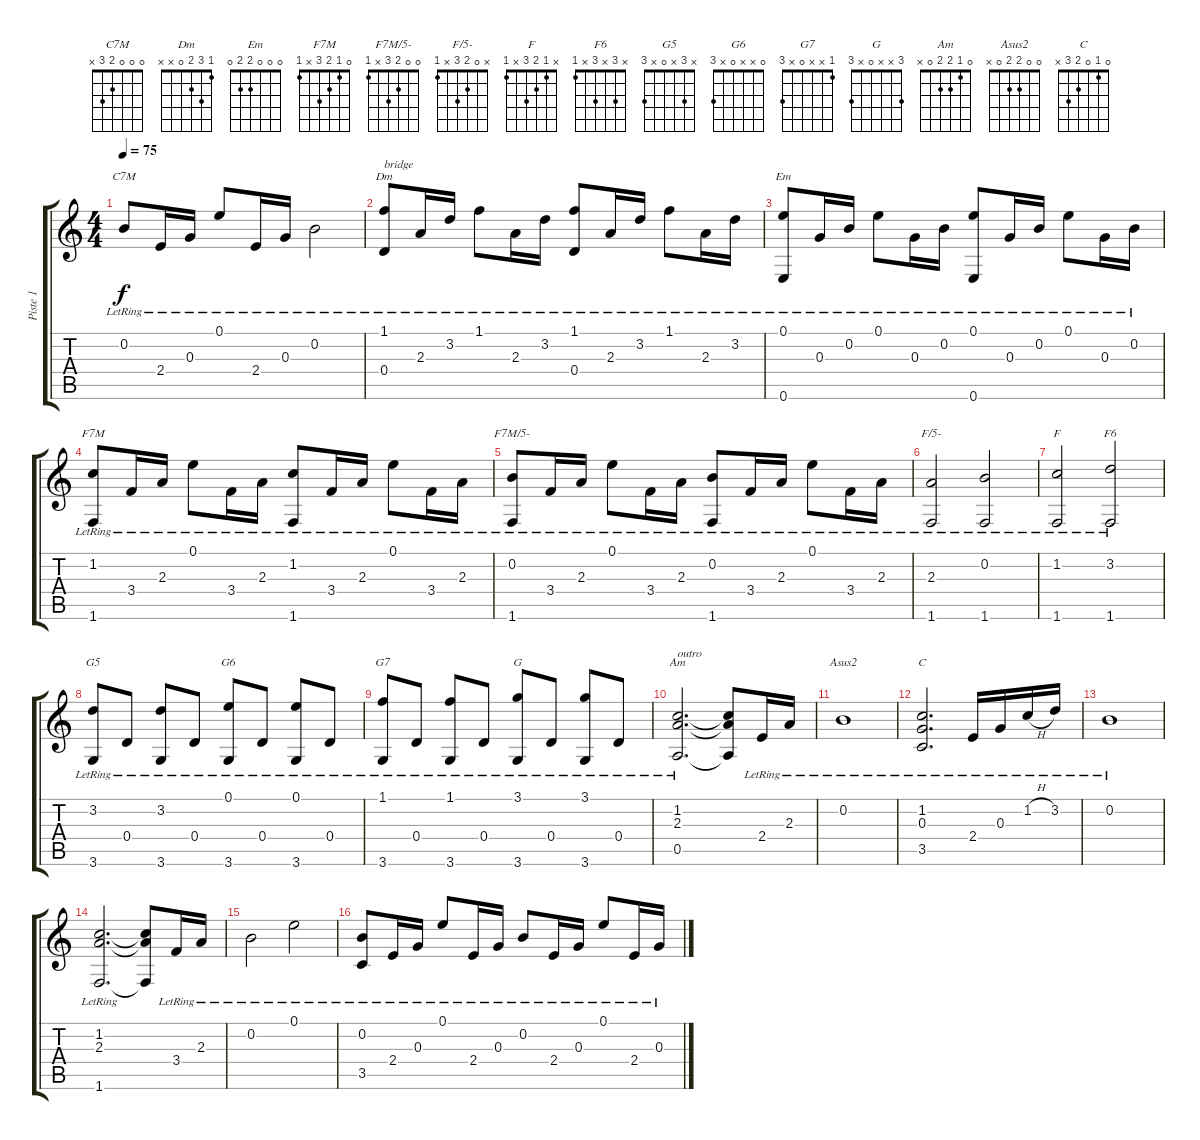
\track ("Piste 1" "Piste 1") {instrument acousticguitarsteel}
\staff {score tabs}
\tuning (E4 B3 G3 D3 A2 E2) {hide}
\chord ("C7M" 0 0 0 2 3 x)
\chord ("Dm" 1 3 2 0 x x)
\chord ("Em" 0 0 0 2 2 0)
\chord ("F7M" 0 1 2 3 x 1)
\chord ("F7M/5-" 0 0 2 3 x 1)
\chord ("F/5-" x 0 2 3 x 1)
\chord ("F" x 1 2 3 x 1)
\chord ("F6" x 3 x 3 x 1)
\chord ("G5" x 3 x 0 x 3)
\chord ("G6" 0 x x 0 x 3)
\chord ("G7" 1 x x 0 x 3)
\chord ("G" 3 x x 0 x 3)
\chord ("Am" 0 1 2 2 0 x)
\chord ("Asus2" 0 0 2 2 0 x)
\chord ("C" 0 1 0 2 3 x)
\ts (4 4)
\tempo 75
\clef g2
\ks c
0.2{lr}.8{ch "C7M" dy f} 2.4{lr}.16 0.3{lr}.16 0.1{lr}.8 2.4{lr}.16 0.3{lr}.16 0.2{lr}.2 |
(1.1{lr} 0.4{lr}).8{ch "Dm" txt "bridge"} 2.3{lr}.16 3.2{lr}.16 1.1{lr}.8 2.3{lr}.16 3.2{lr}.16 (1.1{lr} 0.4{lr}).8 2.3{lr}.16 3.2{lr}.16 1.1{lr}.8 2.3{lr}.16 3.2{lr}.16 |
(0.1{lr} 0.6{lr}).8{ch "Em"} 0.3{lr}.16 0.2{lr}.16 0.1{lr}.8 0.3{lr}.16 0.2{lr}.16 (0.1{lr} 0.6{lr}).8 0.3{lr}.16 0.2{lr}.16 0.1{lr}.8 0.3{lr}.16 0.2{lr}.16 |
(1.2{lr} 1.6{lr}).8{ch "F7M"} 3.4{lr}.16 2.3{lr}.16 0.1{lr}.8 3.4{lr}.16 2.3{lr}.16 (1.2{lr} 1.6{lr}).8 3.4{lr}.16 2.3{lr}.16 0.1{lr}.8 3.4{lr}.16 2.3{lr}.16 |
(0.2{lr} 1.6{lr}).8{ch "F7M/5-"} 3.4{lr}.16 2.3{lr}.16 0.1{lr}.8 3.4{lr}.16 2.3{lr}.16 (0.2{lr} 1.6{lr}).8 3.4{lr}.16 2.3{lr}.16 0.1{lr}.8 3.4{lr}.16 2.3{lr}.16 |
(2.3{lr} 1.6{lr}).2{ch "F/5-"} (0.2{lr} 1.6{lr}).2 |
(1.2{lr} 1.6{lr}).2{ch "F"} (3.2{lr} 1.6{lr}).2{ch "F6"} |
(3.2{lr} 3.6{lr}).8{ch "G5"} 0.4{lr}.8 (3.2{lr} 3.6{lr}).8 0.4{lr}.8 (0.1{lr} 3.6{lr}).8{ch "G6"} 0.4{lr}.8 (0.1{lr} 3.6{lr}).8 0.4{lr}.8 |
(1.1{lr} 3.6{lr}).8{ch "G7"} 0.4{lr}.8 (1.1{lr} 3.6{lr}).8 0.4{lr}.8 (3.1{lr} 3.6{lr}).8{ch "G"} 0.4{lr}.8 (3.1{lr} 3.6{lr}).8 0.4{lr}.8 |
(1.2{lr} 2.3{lr} 0.5{lr}).2{d ch "Am" txt "outro"} (1.2{t} 2.3{t} 0.5{t}).8 2.4{lr}.16 2.3{lr}.16 |
0.2{lr}.1{ch "Asus2"} |
(1.2{lr} 0.3{lr} 3.5{lr}).2{d ch "C"} 2.4{lr}.16 0.3{lr}.16 1.2{h lr}.16 3.2{lr}.16 |
0.2{lr}.1 |
(1.2{lr} 2.3{lr} 1.6{lr}).2{d} (1.2{t} 2.3{t} 1.6{t}).8 3.4{lr}.16 2.3{lr}.16 |
0.2{lr}.2 0.1{lr}.2 |
(0.2{lr} 3.5).8 2.4{lr}.16 0.3{lr}.16 0.1{lr}.8 2.4{lr}.16 0.3{lr}.16 0.2{lr}.8 2.4{lr}.16 0.3{lr}.16 0.1{lr}.8 2.4{lr}.16 0.3{lr}.16
